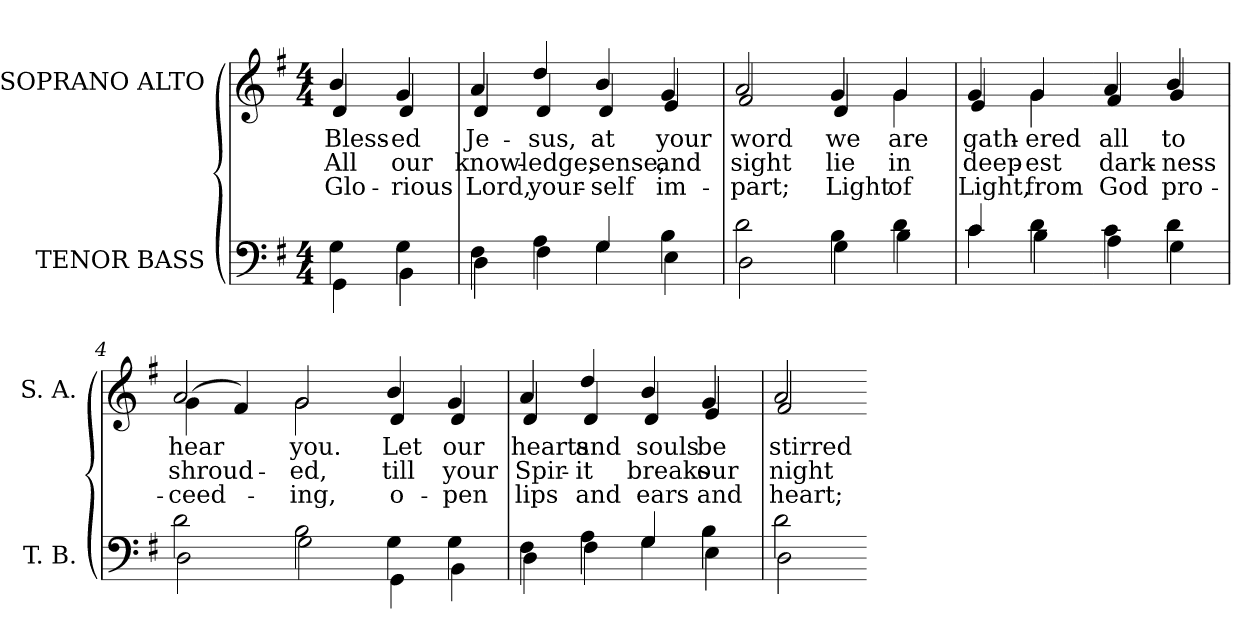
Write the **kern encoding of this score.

**kern	**kern	**text	**text	**text
*part2	*part1	*part1	*part1	*part1
*staff2	*staff1	*staff1	*staff1	*staff1
*I"TENOR BASS	*I"SOPRANO ALTO	*	*	*
*I'T. B.	*I'S. A.	*	*	*
!!LO:PB:g=z
*clefF4	*clefG2	*	*	*
*k[f#]	*k[f#]	*	*	*
*G:	*G:	*	*	*
*M4/4	*M4/4	*	*	*
=	=	=	=	=
*^	*	*	*	*
!	!	!LO:TX:b:cj:t=1	!	!	!
!	!	!LO:TX:b:cj:t=2	!	!	!
!	!	!LO:TX:b:cj:t=3	!	!	!
!	!	!	!LO:LY:b:color=#000000	!LO:LY:b:color=#000000	!LO:LY:b:color=#000000
*	*	*^	*	*	*
4Gi\	4GGi\	4bi/	4di/	Bless-	All	Glo-
!	!	!	!	!LO:LY:b:color=#000000	!LO:LY:b:color=#000000	!LO:LY:b:color=#000000
4Gi\	4BBi\	4gi/	4di/	-ed	our	-rious
=	=	=	=	=	=	=
!	!	!	!	!LO:LY:b:color=#000000	!LO:LY:b:color=#000000	!LO:LY:b:color=#000000
4F#i\	4Di\	4ai/	4di/	Je-	knowl-	Lord,
!	!	!	!	!LO:LY:b:color=#000000	!LO:LY:b:color=#000000	!LO:LY:b:color=#000000
4Ai\	4F#i\	4ddi/	4di/	-sus,	-edge,	your-
!	!	!	!	!LO:LY:b:color=#000000	!LO:LY:b:color=#000000	!LO:LY:b:color=#000000
4Gi/	4Gi\	4bi/	4di/	at	sense,	-self
!	!	!	!	!LO:LY:b:color=#000000	!LO:LY:b:color=#000000	!LO:LY:b:color=#000000
4Bi\	4Ei\	4gi/	4ei/	your	and	im-
=1	=1	=1	=1	=1	=1	=1
!	!	!	!	!LO:LY:b:color=#000000	!LO:LY:b:color=#000000	!LO:LY:b:color=#000000
2di\	2Di\	2ai/	2f#i/	word	sight	-part;
!	!	!	!	!LO:LY:b:color=#000000	!LO:LY:b:color=#000000	!LO:LY:b:color=#000000
4Bi\	4Gi\	4gi/	4di/	we	lie	Light
!	!	!	!	!LO:LY:b:color=#000000	!LO:LY:b:color=#000000	!LO:LY:b:color=#000000
4di\	4Bi\	4gi/	4gi\	are	in	of
=2	=2	=2	=2	=2	=2	=2
!	!	!	!	!LO:LY:b:color=#000000	!LO:LY:b:color=#000000	!LO:LY:b:color=#000000
4ci/	4ci\	4gi/	4ei/	gath-	deep-	Light,
!	!	!	!	!LO:LY:b:color=#000000	!LO:LY:b:color=#000000	!LO:LY:b:color=#000000
4di\	4Bi\	4gi/	4gi\	-ered	-est	from
!!LO:LB:g=z	!!
=3-	=3-	=3-	=3-	=3-	=3-	=3-
!	!	!	!	!LO:LY:b:color=#000000	!LO:LY:b:color=#000000	!LO:LY:b:color=#000000
4ci\	4Ai\	4ai/	4f#i/	all	dark-	God
!	!	!	!	!LO:LY:b:color=#000000	!LO:LY:b:color=#000000	!LO:LY:b:color=#000000
4di\	4Gi\	4bi/	4gi/	to	-ness	pro-
=4	=4	=4	=4	=4	=4	=4
!	!	!	!	!LO:LY:b:color=#000000	!LO:LY:b:color=#000000	!LO:LY:b:color=#000000
2di\	2Di\	2ai/	(4gi\	hear	shroud-	-ceed-
.	.	.	4f#i/)	.	.	.
!	!	!	!	!LO:LY:b:color=#000000	!LO:LY:b:color=#000000	!LO:LY:b:color=#000000
2Bi\	2Gi\	2gi/	2gi\	you.	-ed,	-ing,
!	!	!	!	!LO:LY:b:color=#000000	!LO:LY:b:color=#000000	!LO:LY:b:color=#000000
4Gi\	4GGi\	4bi/	4di/	Let	till	o-
!	!	!	!	!LO:LY:b:color=#000000	!LO:LY:b:color=#000000	!LO:LY:b:color=#000000
4Gi\	4BBi\	4gi/	4di/	our	your	-pen
=5	=5	=5	=5	=5	=5	=5
!	!	!	!	!LO:LY:b:color=#000000	!LO:LY:b:color=#000000	!LO:LY:b:color=#000000
4F#i\	4Di\	4ai/	4di/	hearts	Spir-	lips
!	!	!	!	!LO:LY:b:color=#000000	!LO:LY:b:color=#000000	!LO:LY:b:color=#000000
4Ai\	4F#i\	4ddi/	4di/	and	-it	and
!	!	!	!	!LO:LY:b:color=#000000	!LO:LY:b:color=#000000	!LO:LY:b:color=#000000
4Gi/	4Gi\	4bi/	4di/	souls	breaks	ears
!	!	!	!	!LO:LY:b:color=#000000	!LO:LY:b:color=#000000	!LO:LY:b:color=#000000
4Bi\	4Ei\	4gi/	4ei/	be	our	and
=6	=6	=6	=6	=6	=6	=6
!	!	!	!	!LO:LY:b:color=#000000	!LO:LY:b:color=#000000	!LO:LY:b:color=#000000
2di\	2Di\	2ai/	2f#i/	stirred	night	heart;
*v	*v	*	*	*	*	*
*	*v	*v	*	*	*
=-	=-	=-	=-	=-
*-	*-	*-	*-	*-
